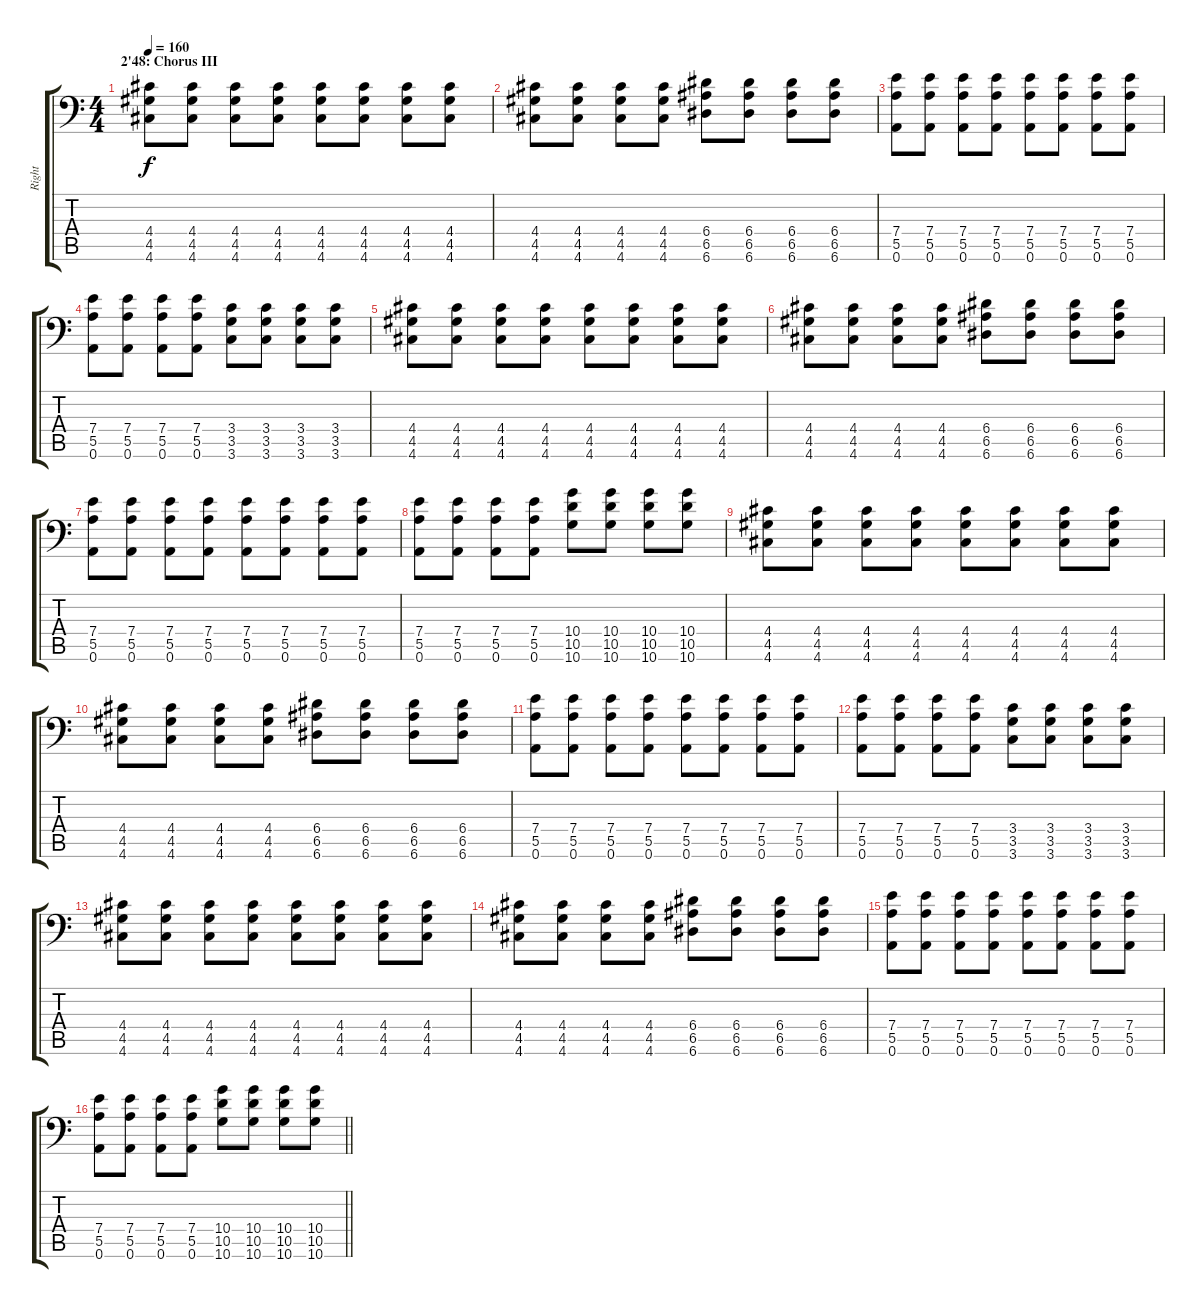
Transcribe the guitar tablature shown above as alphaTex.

\track ("Right" "Right") {instrument distortionguitar}
\staff {score tabs}
\tuning (B3 Gb3 D3 A2 E2 A1) {hide}
\ts (4 4)
\section ("" "2'48: Chorus III")
\tempo 160
\clef f4
\ks c
(4.4 4.5 4.6).8{dy f} (4.4 4.5 4.6).8 (4.4 4.5 4.6).8 (4.4 4.5 4.6).8 (4.4 4.5 4.6).8 (4.4 4.5 4.6).8 (4.4 4.5 4.6).8 (4.4 4.5 4.6).8 |
(4.4 4.5 4.6).8 (4.4 4.5 4.6).8 (4.4 4.5 4.6).8 (4.4 4.5 4.6).8 (6.4 6.5 6.6).8 (6.4 6.5 6.6).8 (6.4 6.5 6.6).8 (6.4 6.5 6.6).8 |
(7.4 5.5 0.6).8 (7.4 5.5 0.6).8 (7.4 5.5 0.6).8 (7.4 5.5 0.6).8 (7.4 5.5 0.6).8 (7.4 5.5 0.6).8 (7.4 5.5 0.6).8 (7.4 5.5 0.6).8 |
(7.4 5.5 0.6).8 (7.4 5.5 0.6).8 (7.4 5.5 0.6).8 (7.4 5.5 0.6).8 (3.4 3.5 3.6).8 (3.4 3.5 3.6).8 (3.4 3.5 3.6).8 (3.4 3.5 3.6).8 |
(4.4 4.5 4.6).8 (4.4 4.5 4.6).8 (4.4 4.5 4.6).8 (4.4 4.5 4.6).8 (4.4 4.5 4.6).8 (4.4 4.5 4.6).8 (4.4 4.5 4.6).8 (4.4 4.5 4.6).8 |
(4.4 4.5 4.6).8 (4.4 4.5 4.6).8 (4.4 4.5 4.6).8 (4.4 4.5 4.6).8 (6.4 6.5 6.6).8 (6.4 6.5 6.6).8 (6.4 6.5 6.6).8 (6.4 6.5 6.6).8 |
(7.4 5.5 0.6).8 (7.4 5.5 0.6).8 (7.4 5.5 0.6).8 (7.4 5.5 0.6).8 (7.4 5.5 0.6).8 (7.4 5.5 0.6).8 (7.4 5.5 0.6).8 (7.4 5.5 0.6).8 |
(7.4 5.5 0.6).8 (7.4 5.5 0.6).8 (7.4 5.5 0.6).8 (7.4 5.5 0.6).8 (10.4 10.5 10.6).8 (10.4 10.5 10.6).8 (10.4 10.5 10.6).8 (10.4 10.5 10.6).8 |
(4.4 4.5 4.6).8 (4.4 4.5 4.6).8 (4.4 4.5 4.6).8 (4.4 4.5 4.6).8 (4.4 4.5 4.6).8 (4.4 4.5 4.6).8 (4.4 4.5 4.6).8 (4.4 4.5 4.6).8 |
(4.4 4.5 4.6).8 (4.4 4.5 4.6).8 (4.4 4.5 4.6).8 (4.4 4.5 4.6).8 (6.4 6.5 6.6).8 (6.4 6.5 6.6).8 (6.4 6.5 6.6).8 (6.4 6.5 6.6).8 |
(7.4 5.5 0.6).8 (7.4 5.5 0.6).8 (7.4 5.5 0.6).8 (7.4 5.5 0.6).8 (7.4 5.5 0.6).8 (7.4 5.5 0.6).8 (7.4 5.5 0.6).8 (7.4 5.5 0.6).8 |
(7.4 5.5 0.6).8 (7.4 5.5 0.6).8 (7.4 5.5 0.6).8 (7.4 5.5 0.6).8 (3.4 3.5 3.6).8 (3.4 3.5 3.6).8 (3.4 3.5 3.6).8 (3.4 3.5 3.6).8 |
(4.4 4.5 4.6).8 (4.4 4.5 4.6).8 (4.4 4.5 4.6).8 (4.4 4.5 4.6).8 (4.4 4.5 4.6).8 (4.4 4.5 4.6).8 (4.4 4.5 4.6).8 (4.4 4.5 4.6).8 |
(4.4 4.5 4.6).8 (4.4 4.5 4.6).8 (4.4 4.5 4.6).8 (4.4 4.5 4.6).8 (6.4 6.5 6.6).8 (6.4 6.5 6.6).8 (6.4 6.5 6.6).8 (6.4 6.5 6.6).8 |
(7.4 5.5 0.6).8 (7.4 5.5 0.6).8 (7.4 5.5 0.6).8 (7.4 5.5 0.6).8 (7.4 5.5 0.6).8 (7.4 5.5 0.6).8 (7.4 5.5 0.6).8 (7.4 5.5 0.6).8 |
\barLineRight lightlight
(7.4 5.5 0.6).8 (7.4 5.5 0.6).8 (7.4 5.5 0.6).8 (7.4 5.5 0.6).8 (10.4 10.5 10.6).8 (10.4 10.5 10.6).8 (10.4 10.5 10.6).8 (10.4 10.5 10.6).8
